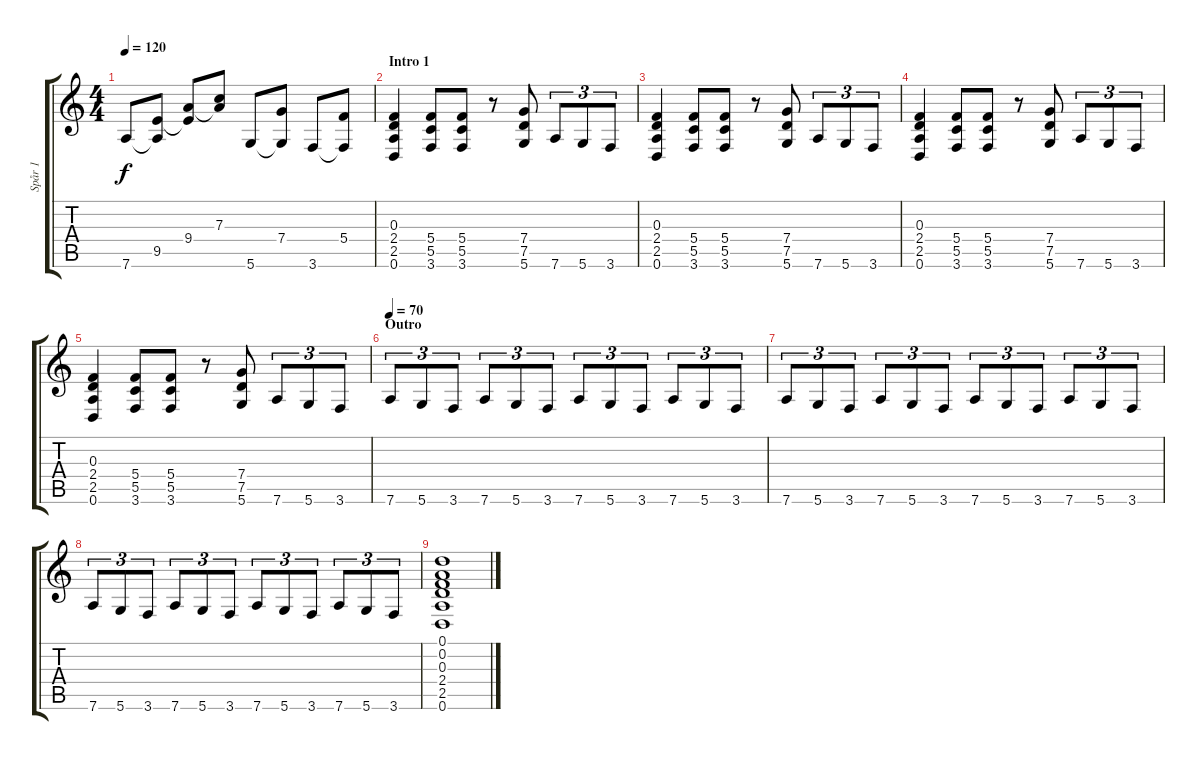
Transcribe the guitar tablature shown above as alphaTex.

\track ("Spår 1" "Spår 1") {instrument distortionguitar}
\staff {score tabs}
\tuning (D4 A3 F3 C3 G2 D2) {hide}
\ts (4 4)
\tempo 120
\clef g2
\ks c
7.6.8{dy f} (9.5 7.6{t}).8 (9.4 9.5{t}).8 (7.3 9.4{t}).8 5.6.8 (7.4 5.6{t}).8 3.6.8 (5.4 3.6{t}).8 |
\section ("" "Intro 1")
(0.3 2.4 2.5 0.6).4{instrument distortionguitar} (5.4 5.5 3.6).8 (5.4 5.5 3.6).8 r.8 (7.4 7.5 5.6).8 7.6.8{tu (3 2)} 5.6.8{tu (3 2)} 3.6.8{tu (3 2)} |
(0.3 2.4 2.5 0.6).4 (5.4 5.5 3.6).8 (5.4 5.5 3.6).8 r.8 (7.4 7.5 5.6).8 7.6.8{tu (3 2)} 5.6.8{tu (3 2)} 3.6.8{tu (3 2)} |
(0.3 2.4 2.5 0.6).4 (5.4 5.5 3.6).8 (5.4 5.5 3.6).8 r.8 (7.4 7.5 5.6).8 7.6.8{tu (3 2)} 5.6.8{tu (3 2)} 3.6.8{tu (3 2)} |
(0.3 2.4 2.5 0.6).4 (5.4 5.5 3.6).8 (5.4 5.5 3.6).8 r.8 (7.4 7.5 5.6).8 7.6.8{tu (3 2)} 5.6.8{tu (3 2)} 3.6.8{tu (3 2)} |
\section ("" "Outro")
\tempo 70
7.6.8{tu (3 2)} 5.6.8{tu (3 2)} 3.6.8{tu (3 2)} 7.6.8{tu (3 2)} 5.6.8{tu (3 2)} 3.6.8{tu (3 2)} 7.6.8{tu (3 2)} 5.6.8{tu (3 2)} 3.6.8{tu (3 2)} 7.6.8{tu (3 2)} 5.6.8{tu (3 2)} 3.6.8{tu (3 2)} |
7.6.8{tu (3 2)} 5.6.8{tu (3 2)} 3.6.8{tu (3 2)} 7.6.8{tu (3 2)} 5.6.8{tu (3 2)} 3.6.8{tu (3 2)} 7.6.8{tu (3 2)} 5.6.8{tu (3 2)} 3.6.8{tu (3 2)} 7.6.8{tu (3 2)} 5.6.8{tu (3 2)} 3.6.8{tu (3 2)} |
7.6.8{tu (3 2)} 5.6.8{tu (3 2)} 3.6.8{tu (3 2)} 7.6.8{tu (3 2)} 5.6.8{tu (3 2)} 3.6.8{tu (3 2)} 7.6.8{tu (3 2)} 5.6.8{tu (3 2)} 3.6.8{tu (3 2)} 7.6.8{tu (3 2)} 5.6.8{tu (3 2)} 3.6.8{tu (3 2)} |
(0.1 0.2 0.3 2.4 2.5 0.6).1
